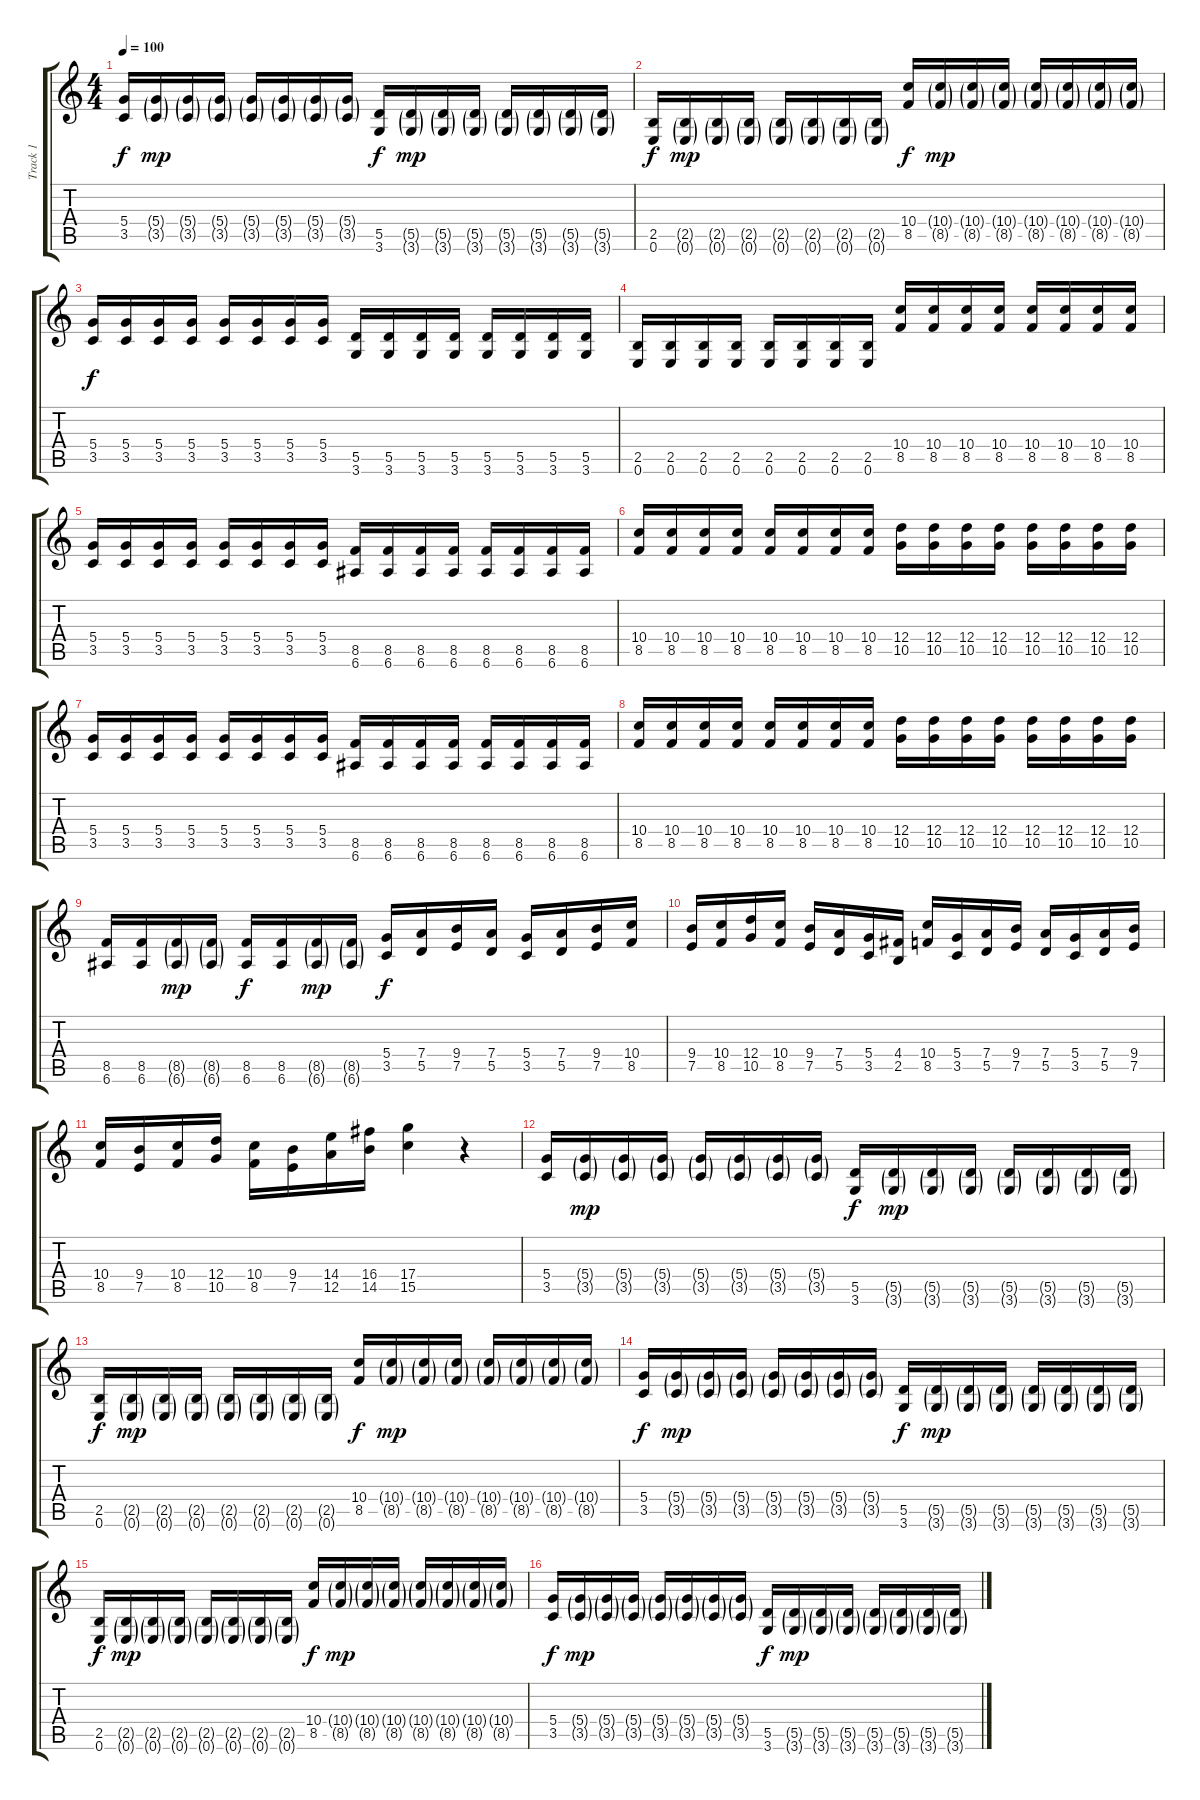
\track ("Track 1" "Track 1") {instrument distortionguitar}
\staff {score tabs}
\tuning (E4 B3 G3 D3 A2 E2) {hide}
\ts (4 4)
\tempo 100
\clef g2
\ks c
(5.4 3.5).16{dy f} (5.4{g} 3.5{g}).16{dy mp} (5.4{g} 3.5{g}).16 (5.4{g} 3.5{g}).16 (5.4{g} 3.5{g}).16 (5.4{g} 3.5{g}).16 (5.4{g} 3.5{g}).16 (5.4{g} 3.5{g}).16 (5.5 3.6).16{dy f} (5.5{g} 3.6{g}).16{dy mp} (5.5{g} 3.6{g}).16 (5.5{g} 3.6{g}).16 (5.5{g} 3.6{g}).16 (5.5{g} 3.6{g}).16 (5.5{g} 3.6{g}).16 (5.5{g} 3.6{g}).16 |
(2.5 0.6).16{dy f} (2.5{g} 0.6{g}).16{dy mp} (2.5{g} 0.6{g}).16 (2.5{g} 0.6{g}).16 (2.5{g} 0.6{g}).16 (2.5{g} 0.6{g}).16 (2.5{g} 0.6{g}).16 (2.5{g} 0.6{g}).16 (10.4 8.5).16{dy f} (10.4{g} 8.5{g}).16{dy mp} (10.4{g} 8.5{g}).16 (10.4{g} 8.5{g}).16 (10.4{g} 8.5{g}).16 (10.4{g} 8.5{g}).16 (10.4{g} 8.5{g}).16 (10.4{g} 8.5{g}).16 |
(5.4 3.5).16{dy f} (5.4 3.5).16 (5.4 3.5).16 (5.4 3.5).16 (5.4 3.5).16 (5.4 3.5).16 (5.4 3.5).16 (5.4 3.5).16 (5.5 3.6).16 (5.5 3.6).16 (5.5 3.6).16 (5.5 3.6).16 (5.5 3.6).16 (5.5 3.6).16 (5.5 3.6).16 (5.5 3.6).16 |
(2.5 0.6).16 (2.5 0.6).16 (2.5 0.6).16 (2.5 0.6).16 (2.5 0.6).16 (2.5 0.6).16 (2.5 0.6).16 (2.5 0.6).16 (10.4 8.5).16 (10.4 8.5).16 (10.4 8.5).16 (10.4 8.5).16 (10.4 8.5).16 (10.4 8.5).16 (10.4 8.5).16 (10.4 8.5).16 |
(5.4 3.5).16 (5.4 3.5).16 (5.4 3.5).16 (5.4 3.5).16 (5.4 3.5).16 (5.4 3.5).16 (5.4 3.5).16 (5.4 3.5).16 (8.5 6.6).16 (8.5 6.6).16 (8.5 6.6).16 (8.5 6.6).16 (8.5 6.6).16 (8.5 6.6).16 (8.5 6.6).16 (8.5 6.6).16 |
(10.4 8.5).16 (10.4 8.5).16 (10.4 8.5).16 (10.4 8.5).16 (10.4 8.5).16 (10.4 8.5).16 (10.4 8.5).16 (10.4 8.5).16 (12.4 10.5).16 (12.4 10.5).16 (12.4 10.5).16 (12.4 10.5).16 (12.4 10.5).16 (12.4 10.5).16 (12.4 10.5).16 (12.4 10.5).16 |
(5.4 3.5).16 (5.4 3.5).16 (5.4 3.5).16 (5.4 3.5).16 (5.4 3.5).16 (5.4 3.5).16 (5.4 3.5).16 (5.4 3.5).16 (8.5 6.6).16 (8.5 6.6).16 (8.5 6.6).16 (8.5 6.6).16 (8.5 6.6).16 (8.5 6.6).16 (8.5 6.6).16 (8.5 6.6).16 |
(10.4 8.5).16 (10.4 8.5).16 (10.4 8.5).16 (10.4 8.5).16 (10.4 8.5).16 (10.4 8.5).16 (10.4 8.5).16 (10.4 8.5).16 (12.4 10.5).16 (12.4 10.5).16 (12.4 10.5).16 (12.4 10.5).16 (12.4 10.5).16 (12.4 10.5).16 (12.4 10.5).16 (12.4 10.5).16 |
(8.5 6.6).16 (8.5 6.6).16 (8.5{g} 6.6{g}).16{dy mp} (8.5{g} 6.6{g}).16 (8.5 6.6).16{dy f} (8.5 6.6).16 (8.5{g} 6.6{g}).16{dy mp} (8.5{g} 6.6{g}).16 (5.4 3.5).16{dy f} (7.4 5.5).16 (9.4 7.5).16 (7.4 5.5).16 (5.4 3.5).16 (7.4 5.5).16 (9.4 7.5).16 (10.4 8.5).16 |
(9.4 7.5).16 (10.4 8.5).16 (12.4 10.5).16 (10.4 8.5).16 (9.4 7.5).16 (7.4 5.5).16 (5.4 3.5).16 (4.4 2.5).16 (10.4 8.5).16 (5.4 3.5).16 (7.4 5.5).16 (9.4 7.5).16 (7.4 5.5).16 (5.4 3.5).16 (7.4 5.5).16 (9.4 7.5).16 |
(10.4 8.5).16 (9.4 7.5).16 (10.4 8.5).16 (12.4 10.5).16 (10.4 8.5).16 (9.4 7.5).16 (14.4 12.5).16 (16.4 14.5).16 (17.4 15.5).4 r.4 |
(5.4 3.5).16 (5.4{g} 3.5{g}).16{dy mp} (5.4{g} 3.5{g}).16 (5.4{g} 3.5{g}).16 (5.4{g} 3.5{g}).16 (5.4{g} 3.5{g}).16 (5.4{g} 3.5{g}).16 (5.4{g} 3.5{g}).16 (5.5 3.6).16{dy f} (5.5{g} 3.6{g}).16{dy mp} (5.5{g} 3.6{g}).16 (5.5{g} 3.6{g}).16 (5.5{g} 3.6{g}).16 (5.5{g} 3.6{g}).16 (5.5{g} 3.6{g}).16 (5.5{g} 3.6{g}).16 |
(2.5 0.6).16{dy f} (2.5{g} 0.6{g}).16{dy mp} (2.5{g} 0.6{g}).16 (2.5{g} 0.6{g}).16 (2.5{g} 0.6{g}).16 (2.5{g} 0.6{g}).16 (2.5{g} 0.6{g}).16 (2.5{g} 0.6{g}).16 (10.4 8.5).16{dy f} (10.4{g} 8.5{g}).16{dy mp} (10.4{g} 8.5{g}).16 (10.4{g} 8.5{g}).16 (10.4{g} 8.5{g}).16 (10.4{g} 8.5{g}).16 (10.4{g} 8.5{g}).16 (10.4{g} 8.5{g}).16 |
(5.4 3.5).16{dy f} (5.4{g} 3.5{g}).16{dy mp} (5.4{g} 3.5{g}).16 (5.4{g} 3.5{g}).16 (5.4{g} 3.5{g}).16 (5.4{g} 3.5{g}).16 (5.4{g} 3.5{g}).16 (5.4{g} 3.5{g}).16 (5.5 3.6).16{dy f} (5.5{g} 3.6{g}).16{dy mp} (5.5{g} 3.6{g}).16 (5.5{g} 3.6{g}).16 (5.5{g} 3.6{g}).16 (5.5{g} 3.6{g}).16 (5.5{g} 3.6{g}).16 (5.5{g} 3.6{g}).16 |
(2.5 0.6).16{dy f} (2.5{g} 0.6{g}).16{dy mp} (2.5{g} 0.6{g}).16 (2.5{g} 0.6{g}).16 (2.5{g} 0.6{g}).16 (2.5{g} 0.6{g}).16 (2.5{g} 0.6{g}).16 (2.5{g} 0.6{g}).16 (10.4 8.5).16{dy f} (10.4{g} 8.5{g}).16{dy mp} (10.4{g} 8.5{g}).16 (10.4{g} 8.5{g}).16 (10.4{g} 8.5{g}).16 (10.4{g} 8.5{g}).16 (10.4{g} 8.5{g}).16 (10.4{g} 8.5{g}).16 |
(5.4 3.5).16{dy f} (5.4{g} 3.5{g}).16{dy mp} (5.4{g} 3.5{g}).16 (5.4{g} 3.5{g}).16 (5.4{g} 3.5{g}).16 (5.4{g} 3.5{g}).16 (5.4{g} 3.5{g}).16 (5.4{g} 3.5{g}).16 (5.5 3.6).16{dy f} (5.5{g} 3.6{g}).16{dy mp} (5.5{g} 3.6{g}).16 (5.5{g} 3.6{g}).16 (5.5{g} 3.6{g}).16 (5.5{g} 3.6{g}).16 (5.5{g} 3.6{g}).16 (5.5{g} 3.6{g}).16
